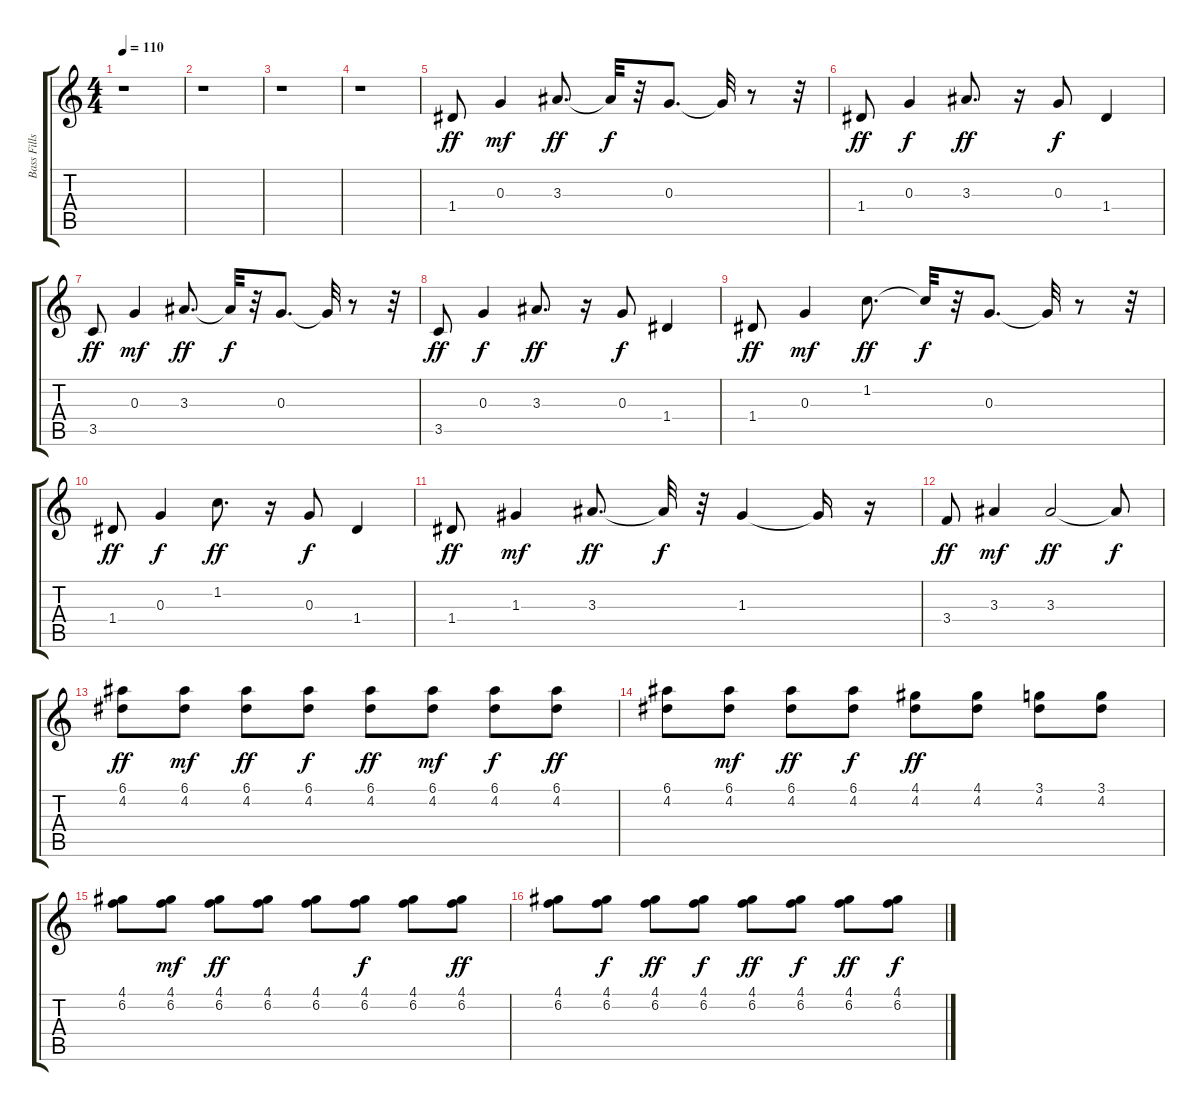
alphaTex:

\track ("Bass Fills" "Bass Fills") {instrument electricbasspick}
\staff {score tabs}
\tuning (E4 B3 G3 D3 A2 E2) {hide}
\ts (4 4)
\tempo 110
\clef g2
\ks c
r.1{dy ff} |
r.1 |
r.1 |
r.1 |
1.4.8 0.3.4{dy mf} 3.3.8{d dy ff} 3.3{t}.32{dy f} r.32 0.3.8{d} 0.3{t}.32 r.8 r.32 |
1.4.8{dy ff} 0.3.4{dy f} 3.3.8{d dy ff} r.16 0.3.8{dy f} 1.4.4 |
3.5.8{dy ff} 0.3.4{dy mf} 3.3.8{d dy ff} 3.3{t}.32{dy f} r.32 0.3.8{d} 0.3{t}.32 r.8 r.32 |
3.5.8{dy ff} 0.3.4{dy f} 3.3.8{d dy ff} r.16 0.3.8{dy f} 1.4.4 |
1.4.8{dy ff} 0.3.4{dy mf} 1.2.8{d dy ff} 1.2{t}.32{dy f} r.32 0.3.8{d} 0.3{t}.32 r.8 r.32 |
1.4.8{dy ff} 0.3.4{dy f} 1.2.8{d dy ff} r.16 0.3.8{dy f} 1.4.4 |
1.4.8{dy ff} 1.3.4{dy mf} 3.3.8{d dy ff} 3.3{t}.32{dy f} r.32 1.3.4 1.3{t}.16 r.16 |
3.4.8{dy ff} 3.3.4{dy mf} 3.3.2{dy ff} 3.3{t}.8{dy f} |
(6.1 4.2).8{dy ff} (6.1 4.2).8{dy mf} (6.1 4.2).8{dy ff} (6.1 4.2).8{dy f} (6.1 4.2).8{dy ff} (6.1 4.2).8{dy mf} (6.1 4.2).8{dy f} (6.1 4.2).8{dy ff} |
(6.1 4.2).8 (6.1 4.2).8{dy mf} (6.1 4.2).8{dy ff} (6.1 4.2).8{dy f} (4.1 4.2).8{dy ff} (4.1 4.2).8 (3.1 4.2).8 (3.1 4.2).8 |
(4.1 6.2).8 (4.1 6.2).8{dy mf} (4.1 6.2).8{dy ff} (4.1 6.2).8 (4.1 6.2).8 (4.1 6.2).8{dy f} (4.1 6.2).8 (4.1 6.2).8{dy ff} |
(4.1 6.2).8 (4.1 6.2).8{dy f} (4.1 6.2).8{dy ff} (4.1 6.2).8{dy f} (4.1 6.2).8{dy ff} (4.1 6.2).8{dy f} (4.1 6.2).8{dy ff} (4.1 6.2).8{dy f}
